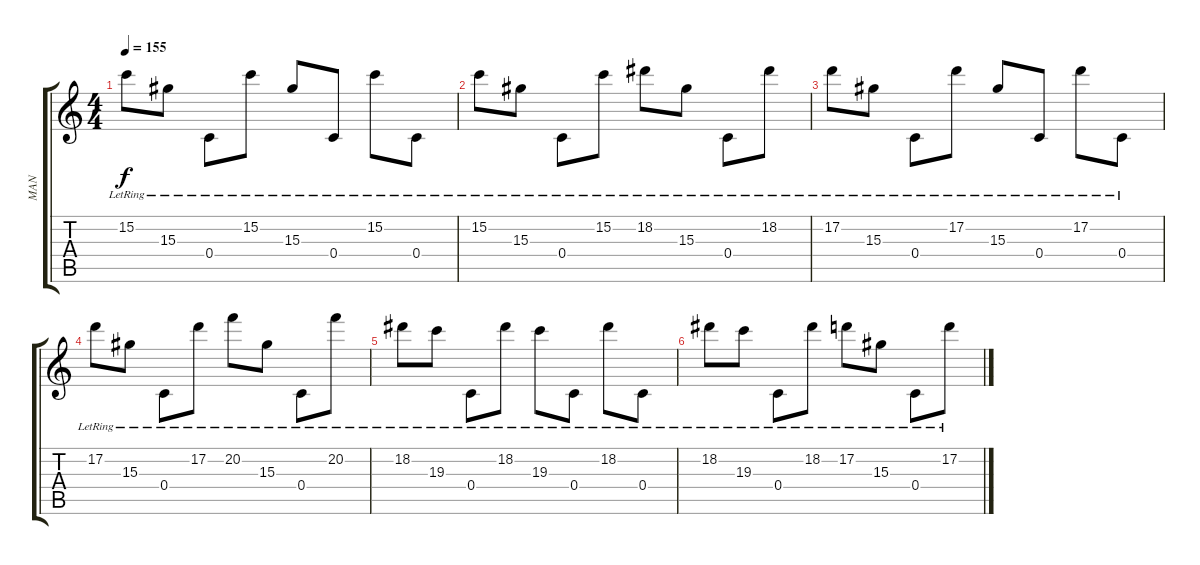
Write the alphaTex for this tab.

\track ("MAN" "MAN") {instrument distortionguitar}
\staff {score tabs}
\tuning (D4 A3 F3 C3 G2 C2) {hide}
\ts (4 4)
\tempo 155
\clef g2
\ks c
15.2{lr}.8{dy f} 15.3{lr}.8 0.4{lr}.8 15.2{lr}.8 15.3{lr}.8 0.4{lr}.8 15.2{lr}.8 0.4{lr}.8 |
15.2{lr}.8 15.3{lr}.8 0.4{lr}.8 15.2{lr}.8 18.2{lr}.8 15.3{lr}.8 0.4{lr}.8 18.2{lr}.8 |
17.2{lr}.8 15.3{lr}.8 0.4{lr}.8 17.2{lr}.8 15.3{lr}.8 0.4{lr}.8 17.2{lr}.8 0.4{lr}.8 |
17.2{lr}.8 15.3{lr}.8 0.4{lr}.8 17.2{lr}.8 20.2{lr}.8 15.3{lr}.8 0.4{lr}.8 20.2{lr}.8 |
18.2{lr}.8 19.3{lr}.8 0.4{lr}.8 18.2{lr}.8 19.3{lr}.8 0.4{lr}.8 18.2{lr}.8 0.4{lr}.8 |
18.2{lr}.8 19.3{lr}.8 0.4{lr}.8 18.2{lr}.8 17.2{lr}.8 15.3{lr}.8 0.4{lr}.8 17.2{lr}.8
